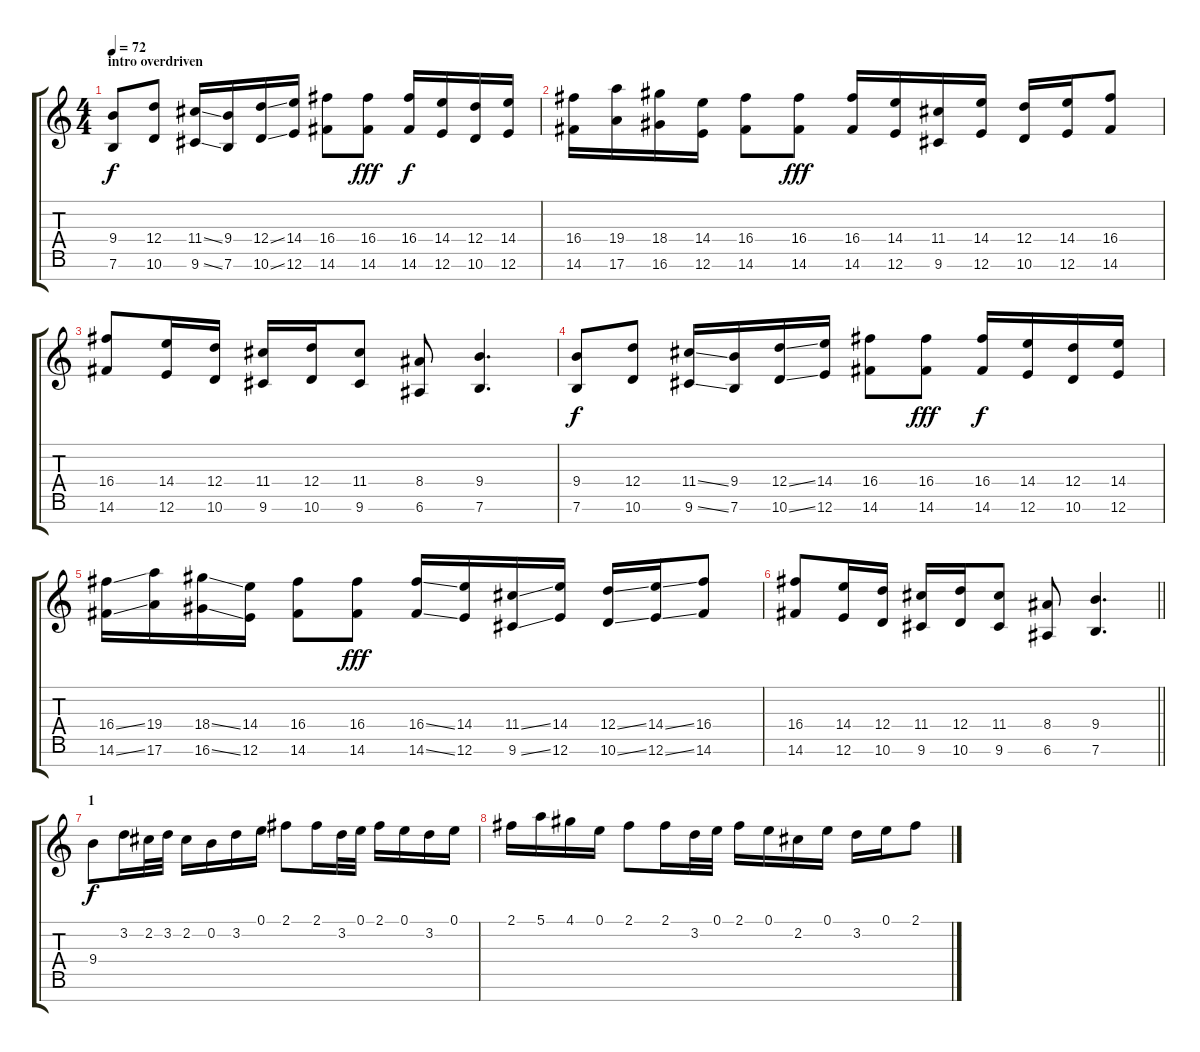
\track "" {instrument overdrivenguitar}
\staff {score tabs}
\tuning (E4 B3 G3 D3 A2 E2 B1) {hide}
\ts (4 4)
\section ("" "intro overdriven")
\tempo 72
\clef g2
\ks c
(9.4 7.6).8{dy f volume 11 instrument overdrivenguitar} (12.4 10.6).8 (11.4{ss} 9.6{ss}).16 (9.4 7.6).16 (12.4{ss} 10.6{ss}).16 (14.4 12.6).16 (16.4 14.6).8 (16.4 14.6).8{dy fff} (16.4 14.6).16{dy f} (14.4 12.6).16 (12.4 10.6).16 (14.4 12.6).16 |
(16.4 14.6).16 (19.4 17.6).16 (18.4 16.6).16 (14.4 12.6).16 (16.4 14.6).8 (16.4 14.6).8{dy fff} (16.4 14.6).16 (14.4 12.6).16 (11.4 9.6).16 (14.4 12.6).16 (12.4 10.6).16 (14.4 12.6).16 (16.4 14.6).8 |
(16.4 14.6).8 (14.4 12.6).16 (12.4 10.6).16 (11.4 9.6).16 (12.4 10.6).16 (11.4 9.6).8 (8.4 6.6).8 (9.4 7.6).4{d} |
(9.4 7.6).8{dy f} (12.4 10.6).8 (11.4{ss} 9.6{ss}).16 (9.4 7.6).16 (12.4{ss} 10.6{ss}).16 (14.4 12.6).16 (16.4 14.6).8 (16.4 14.6).8{dy fff} (16.4 14.6).16{dy f} (14.4 12.6).16 (12.4 10.6).16 (14.4 12.6).16 |
(16.4{ss} 14.6{ss}).16 (19.4 17.6).16 (18.4{ss} 16.6{ss}).16 (14.4 12.6).16 (16.4 14.6).8 (16.4 14.6).8{dy fff} (16.4{ss} 14.6{ss}).16 (14.4 12.6).16 (11.4{ss} 9.6{ss}).16 (14.4 12.6).16 (12.4{ss} 10.6{ss}).16 (14.4{ss} 12.6{ss}).16 (16.4 14.6).8 |
\barLineRight lightlight
(16.4 14.6).8 (14.4 12.6).16 (12.4 10.6).16 (11.4 9.6).16 (12.4 10.6).16 (11.4 9.6).8 (8.4 6.6).8 (9.4 7.6).4{d} |
\section ("" "1")
9.4.8{dy f instrument overdrivenguitar} 3.2.16 2.2.32 3.2.32 2.2.16 0.2.16 3.2.16 0.1.16 2.1.8 2.1.16 3.2.32 0.1.32 2.1.16 0.1.16 3.2.16 0.1.16 |
2.1.16 5.1.16 4.1.16 0.1.16 2.1.8 2.1.16 3.2.32 0.1.32 2.1.16 0.1.16 2.2.16 0.1.16 3.2.16 0.1.16 2.1.8
